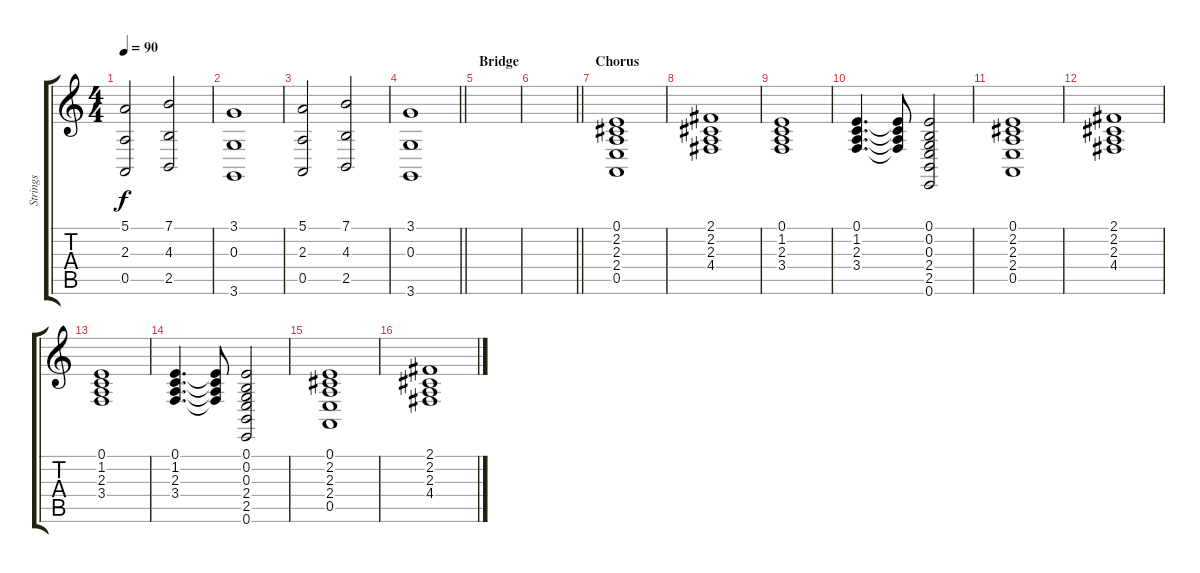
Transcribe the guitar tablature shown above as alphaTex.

\track ("Strings" "Strings") {instrument synthstrings1}
\staff {score tabs}
\tuning (E4 B3 G3 D3 A2 E2) {hide}
\ts (4 4)
\tempo 90
\clef g2
\ks c
(5.1 2.3 0.5).2{dy f} (7.1 4.3 2.5).2 |
(3.1 0.3 3.6).1 |
(5.1 2.3 0.5).2 (7.1 4.3 2.5).2 |
\barLineRight lightlight
(3.1 0.3 3.6).1 |
\section ("" "Bridge")
|
\barLineRight lightlight
|
\section ("" "Chorus")
(0.1 2.2 2.3 2.4 0.5).1{volume 11} |
(2.1 2.2 2.3 4.4).1 |
(0.1 1.2 2.3 3.4).1 |
(0.1 1.2 2.3 3.4).4{d} (0.1{t} 1.2{t} 2.3{t} 3.4{t}).8 (0.1 0.2 0.3 2.4 2.5 0.6).2 |
(0.1 2.2 2.3 2.4 0.5).1 |
(2.1 2.2 2.3 4.4).1 |
(0.1 1.2 2.3 3.4).1 |
(0.1 1.2 2.3 3.4).4{d} (0.1{t} 1.2{t} 2.3{t} 3.4{t}).8 (0.1 0.2 0.3 2.4 2.5 0.6).2 |
(0.1 2.2 2.3 2.4 0.5).1 |
(2.1 2.2 2.3 4.4).1
